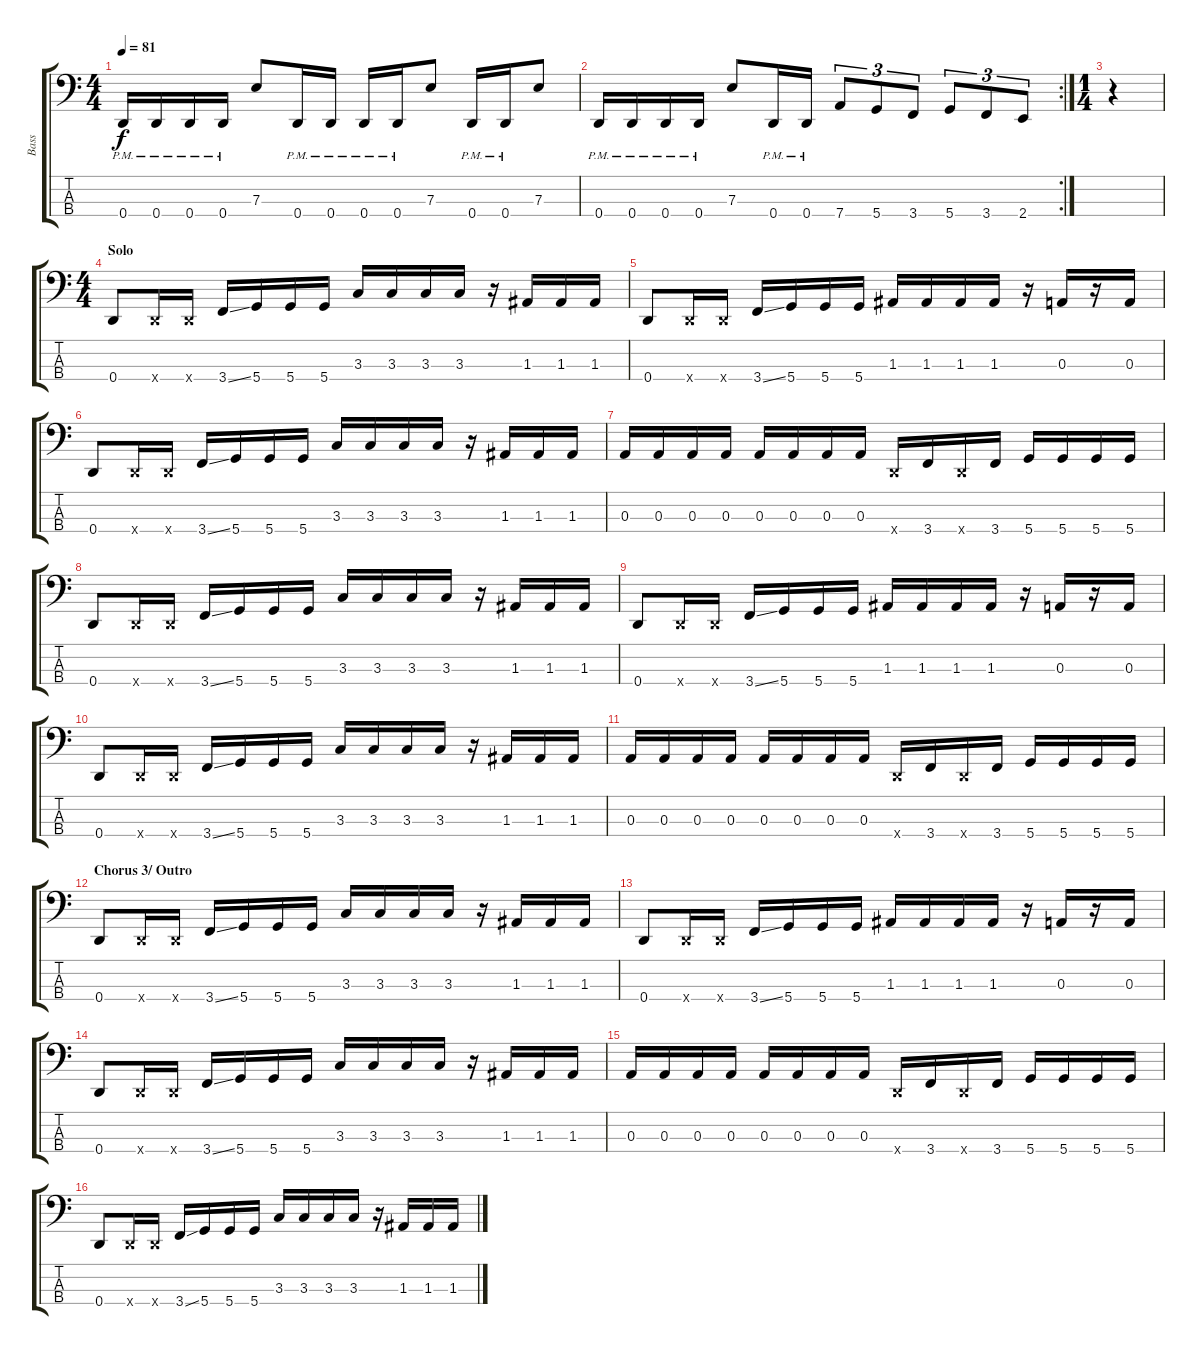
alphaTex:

\track ("Bass" "Bass") {instrument electricbassfinger}
\staff {score tabs}
\tuning (G2 D2 A1 D1) {hide}
\ts (4 4)
\tempo 81
\clef f4
\ks c
0.4{pm}.16{dy f} 0.4{pm}.16 0.4{pm}.16 0.4{pm}.16 7.3.8 0.4{pm}.16 0.4{pm}.16 0.4{pm}.16 0.4{pm}.16 7.3.8 0.4{pm}.16 0.4{pm}.16 7.3.8 |
\rc 2
0.4{pm}.16 0.4{pm}.16 0.4{pm}.16 0.4{pm}.16 7.3.8 0.4{pm}.16 0.4{pm}.16 7.4.8{tu (3 2)} 5.4.8{tu (3 2)} 3.4.8{tu (3 2)} 5.4.8{tu (3 2)} 3.4.8{tu (3 2)} 2.4.8{tu (3 2)} |
\ts (1 4)
r.4 |
\ts (4 4)
\section ("" "Solo")
0.4.8 0.4{x}.16 0.4{x}.16 3.4{ss}.16 5.4.16 5.4.16 5.4.16 3.3.16 3.3.16 3.3.16 3.3.16 r.16 1.3.16 1.3.16 1.3.16 |
0.4.8 0.4{x}.16 0.4{x}.16 3.4{ss}.16 5.4.16 5.4.16 5.4.16 1.3.16 1.3.16 1.3.16 1.3.16 r.16 0.3.16 r.16 0.3.16 |
0.4.8 0.4{x}.16 0.4{x}.16 3.4{ss}.16 5.4.16 5.4.16 5.4.16 3.3.16 3.3.16 3.3.16 3.3.16 r.16 1.3.16 1.3.16 1.3.16 |
0.3.16 0.3.16 0.3.16 0.3.16 0.3.16 0.3.16 0.3.16 0.3.16 0.4{x}.16 3.4.16 0.4{x}.16 3.4.16 5.4.16 5.4.16 5.4.16 5.4.16 |
0.4.8 0.4{x}.16 0.4{x}.16 3.4{ss}.16 5.4.16 5.4.16 5.4.16 3.3.16 3.3.16 3.3.16 3.3.16 r.16 1.3.16 1.3.16 1.3.16 |
0.4.8 0.4{x}.16 0.4{x}.16 3.4{ss}.16 5.4.16 5.4.16 5.4.16 1.3.16 1.3.16 1.3.16 1.3.16 r.16 0.3.16 r.16 0.3.16 |
0.4.8 0.4{x}.16 0.4{x}.16 3.4{ss}.16 5.4.16 5.4.16 5.4.16 3.3.16 3.3.16 3.3.16 3.3.16 r.16 1.3.16 1.3.16 1.3.16 |
0.3.16 0.3.16 0.3.16 0.3.16 0.3.16 0.3.16 0.3.16 0.3.16 0.4{x}.16 3.4.16 0.4{x}.16 3.4.16 5.4.16 5.4.16 5.4.16 5.4.16 |
\section ("" "Chorus 3/ Outro")
0.4.8 0.4{x}.16 0.4{x}.16 3.4{ss}.16 5.4.16 5.4.16 5.4.16 3.3.16 3.3.16 3.3.16 3.3.16 r.16 1.3.16 1.3.16 1.3.16 |
0.4.8 0.4{x}.16 0.4{x}.16 3.4{ss}.16 5.4.16 5.4.16 5.4.16 1.3.16 1.3.16 1.3.16 1.3.16 r.16 0.3.16 r.16 0.3.16 |
0.4.8 0.4{x}.16 0.4{x}.16 3.4{ss}.16 5.4.16 5.4.16 5.4.16 3.3.16 3.3.16 3.3.16 3.3.16 r.16 1.3.16 1.3.16 1.3.16 |
0.3.16 0.3.16 0.3.16 0.3.16 0.3.16 0.3.16 0.3.16 0.3.16 0.4{x}.16 3.4.16 0.4{x}.16 3.4.16 5.4.16 5.4.16 5.4.16 5.4.16 |
0.4.8 0.4{x}.16 0.4{x}.16 3.4{ss}.16 5.4.16 5.4.16 5.4.16 3.3.16 3.3.16 3.3.16 3.3.16 r.16 1.3.16 1.3.16 1.3.16
